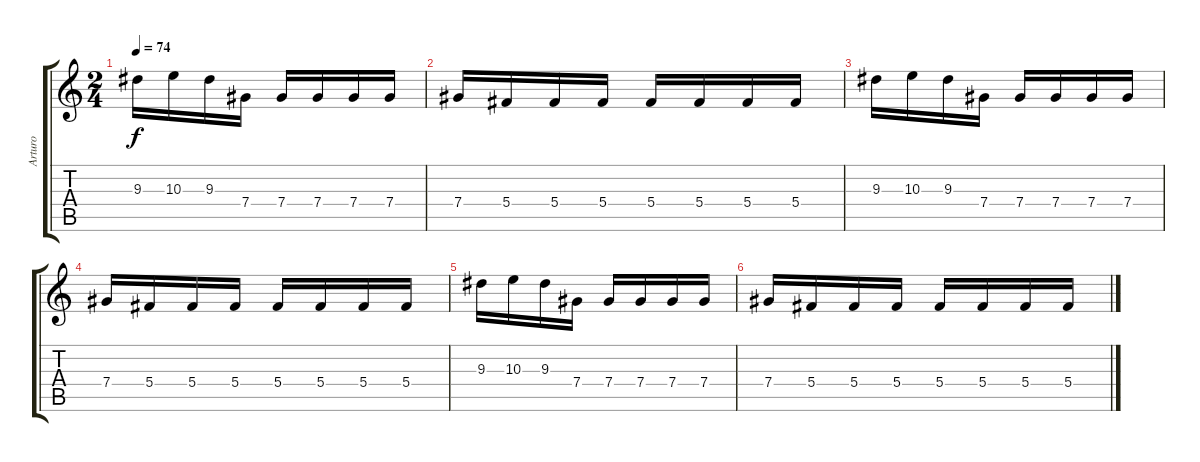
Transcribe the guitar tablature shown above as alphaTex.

\track ("Arturo" "Arturo") {instrument distortionguitar}
\staff {score tabs}
\tuning (Eb4 Bb3 Gb3 Db3 Ab2 Eb2) {hide}
\ts (2 4)
\tempo 74
\clef g2
\ks c
9.3.16{dy f} 10.3.16 9.3.16 7.4.16 7.4.16 7.4.16 7.4.16 7.4.16 |
7.4.16 5.4.16 5.4.16 5.4.16 5.4.16 5.4.16 5.4.16 5.4.16 |
9.3.16 10.3.16 9.3.16 7.4.16 7.4.16 7.4.16 7.4.16 7.4.16 |
7.4.16 5.4.16 5.4.16 5.4.16 5.4.16 5.4.16 5.4.16 5.4.16 |
9.3.16 10.3.16 9.3.16 7.4.16 7.4.16 7.4.16 7.4.16 7.4.16 |
7.4.16 5.4.16 5.4.16 5.4.16 5.4.16 5.4.16 5.4.16 5.4.16
